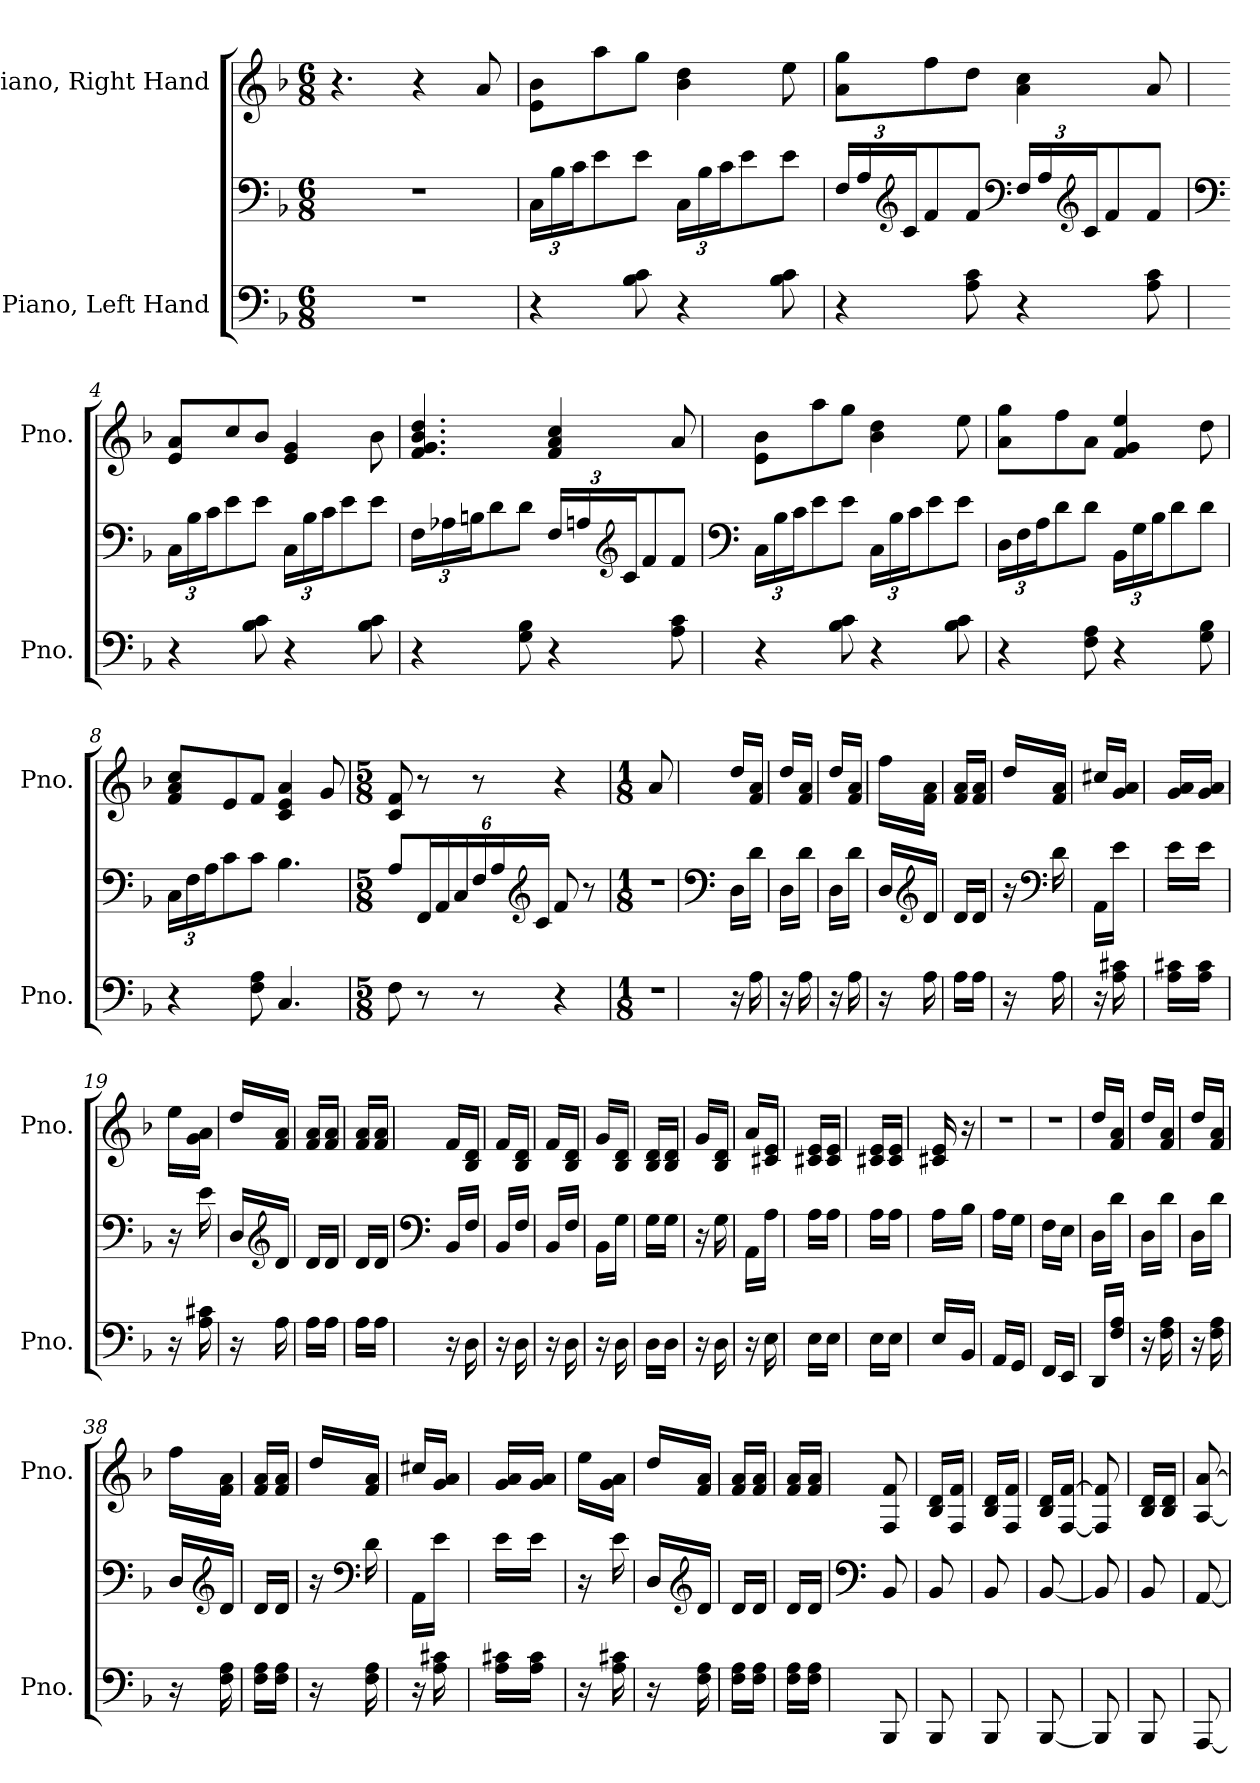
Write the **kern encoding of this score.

**kern	**kern	**kern
*part2	*part2	*part1
*staff3	*staff2	*staff1
*I"Piano, Left Hand	*	*I"Piano, Right Hand
*I'Pno.	*	*I'Pno.
*clefF4	*clefF4	*clefG2
*k[b-]	*k[b-]	*k[b-]
*M6/8	*M6/8	*M6/8
*MM100	*MM100	*MM100
=1	=1	=1
2.r	2.r	4.r
.	.	4r
.	.	8a/
=2	=2	=2
*	*Xbrackettup	*
4r	24C\LL	8e\ 8b-\L
.	24B-\	.
.	24c\J	.
.	8e\	8aa\
8B-\ 8c\	8e\J	8gg\J
4r	24C\LL	4b-\ 4dd\
.	24B-\	.
.	24c\J	.
.	8e\	.
8B-\ 8c\	8e\J	8ee\
=3	=3	=3
4r	24F/LL	8a\ 8gg\L
.	24A/	.
*	*clefG2	*
.	24c/J	.
.	8f/	8ff\
8A\ 8c\	8f/J	8dd\J
*	*clefF4	*
4r	24F/LL	4a\ 4cc\
.	24A/	.
*	*clefG2	*
.	24c/J	.
.	8f/	.
8A\ 8c\	8f/J	8a/
!!LO:LB:g=z
=4	=4	=4
*	*clefF4	*
4r	24C\LL	8e/ 8a/L
.	24B-\	.
.	24c\J	.
.	8e\	8cc/
8B-\ 8c\	8e\J	8b-/J
4r	24C\LL	4e/ 4g/
.	24B-\	.
.	24c\J	.
.	8e\	.
8B-\ 8c\	8e\J	8b-\
=5	=5	=5
4r	24F\LL	4.f/ 4.g/ 4.b-/ 4.dd/
.	24A-X\	.
.	24Bn\J	.
.	8d\	.
8G\ 8B-\	8d\J	.
4r	24F/LL	4f/ 4a/ 4cc/
.	24An/	.
*	*clefG2	*
.	24c/J	.
.	8f/	.
8A\ 8c\	8f/J	8a/
=6	=6	=6
*	*clefF4	*
4r	24C\LL	8e\ 8b-\L
.	24B-\	.
.	24c\J	.
.	8e\	8aa\
8B-\ 8c\	8e\J	8gg\J
4r	24C\LL	4b-\ 4dd\
.	24B-\	.
.	24c\J	.
.	8e\	.
8B-\ 8c\	8e\J	8ee\
!!LO:LB:g=z
=7	=7	=7
4r	24D\LL	8a\ 8gg\L
.	24F\	.
.	24A\J	.
.	8d\	8ff\
8F\ 8A\	8d\J	8a\J
4r	24BB-\LL	4f/ 4g/ 4ee/
.	24G\	.
.	24B-\J	.
.	8d\	.
8G\ 8B-\	8d\J	8dd\
=8	=8	=8
4r	24C\LL	8f/ 8a/ 8cc/L
.	24F\	.
.	24A\J	.
.	8c\	8e/
8F\ 8A\	8c\J	8f/J
4.C/	4.B-\	4c/ 4e/ 4a/
.	.	8g/
=9	=9	=9
*M5/8	*M5/8	*M5/8
8F\	8A/L	8c/ 8f/
8r	24FF/L	8r
.	24AA/	.
.	24C/	.
8r	24F/	8r
.	24A/	.
*	*clefG2	*
.	24c/JJ	.
4r	8f/	4r
.	8r	.
=10	=10	=10
*M1/8	*M1/8	*M1/8
8r	8r	8a/
=11	=11	=11
*	*clefF4	*
16r	16D\LL	16dd/LL
16A\	16d\JJ	16f/ 16a/JJ
!!LO:LB:g=z
=12	=12	=12
16r	16D\LL	16dd/LL
16A\	16d\JJ	16f/ 16a/JJ
=13	=13	=13
16r	16D\LL	16dd/LL
16A\	16d\JJ	16f/ 16a/JJ
=14	=14	=14
16r	16D/LL	16ff\LL
*	*clefG2	*
16A\	16d/JJ	16f\ 16a\JJ
=15	=15	=15
16A\LL	16d/LL	16f/ 16a/LL
16A\JJ	16d/JJ	16f/ 16a/JJ
=16	=16	=16
16r	16r	16dd/LL
*	*clefF4	*
16A\	16d\	16f/ 16a/JJ
=17	=17	=17
16r	16AA\LL	16cc#X/LL
16A\ 16c#X\	16e\JJ	16g/ 16a/JJ
=18	=18	=18
16A\ 16c#X\LL	16e\LL	16g/ 16a/LL
16A\ 16c#\JJ	16e\JJ	16g/ 16a/JJ
=19	=19	=19
16r	16r	16ee\LL
16A\ 16c#X\	16e\	16g\ 16a\JJ
=20	=20	=20
16r	16D/LL	16dd/LL
*	*clefG2	*
16A\	16d/JJ	16f/ 16a/JJ
=21	=21	=21
16A\LL	16d/LL	16f/ 16a/LL
16A\JJ	16d/JJ	16f/ 16a/JJ
!!LO:PB:g=z
=22	=22	=22
16A\LL	16d/LL	16f/ 16a/LL
16A\JJ	16d/JJ	16f/ 16a/JJ
=23	=23	=23
*	*clefF4	*
16r	16BB-/LL	16f/LL
16D\	16F/JJ	16B-/ 16d/JJ
=24	=24	=24
16r	16BB-/LL	16f/LL
16D\	16F/JJ	16B-/ 16d/JJ
=25	=25	=25
16r	16BB-/LL	16f/LL
16D\	16F/JJ	16B-/ 16d/JJ
=26	=26	=26
16r	16BB-\LL	16g/LL
16D\	16G\JJ	16B-/ 16d/JJ
=27	=27	=27
16D\LL	16G\LL	16B-/ 16d/LL
16D\JJ	16G\JJ	16B-/ 16d/JJ
=28	=28	=28
16r	16r	16g/LL
16D\	16G\	16B-/ 16d/JJ
=29	=29	=29
16r	16AA\LL	16a/LL
16E\	16A\JJ	16c#X/ 16e/JJ
=30	=30	=30
16E\LL	16A\LL	16c#X/ 16e/LL
16E\JJ	16A\JJ	16c#/ 16e/JJ
=31	=31	=31
16E\LL	16A\LL	16c#X/ 16e/LL
16E\JJ	16A\JJ	16c#/ 16e/JJ
=32	=32	=32
16E/LL	16A\LL	16c#X/ 16e/
16BB-/JJ	16B-\JJ	16r
!!LO:LB:g=z
=33	=33	=33
16AA/LL	16A\LL	8r
16GG/JJ	16G\JJ	.
=34	=34	=34
16FF/LL	16F\LL	8r
16EE/JJ	16E\JJ	.
=35	=35	=35
16DD/LL	16D\LL	16dd/LL
16F/ 16A/JJ	16d\JJ	16f/ 16a/JJ
=36	=36	=36
16r	16D\LL	16dd/LL
16F\ 16A\	16d\JJ	16f/ 16a/JJ
=37	=37	=37
16r	16D\LL	16dd/LL
16F\ 16A\	16d\JJ	16f/ 16a/JJ
=38	=38	=38
16r	16D/LL	16ff\LL
*	*clefG2	*
16F\ 16A\	16d/JJ	16f\ 16a\JJ
=39	=39	=39
16F\ 16A\LL	16d/LL	16f/ 16a/LL
16F\ 16A\JJ	16d/JJ	16f/ 16a/JJ
=40	=40	=40
16r	16r	16dd/LL
*	*clefF4	*
16F\ 16A\	16d\	16f/ 16a/JJ
=41	=41	=41
16r	16AA\LL	16cc#X/LL
16A\ 16c#X\	16e\JJ	16g/ 16a/JJ
=42	=42	=42
16A\ 16c#X\LL	16e\LL	16g/ 16a/LL
16A\ 16c#\JJ	16e\JJ	16g/ 16a/JJ
!!LO:LB:g=z
=43	=43	=43
16r	16r	16ee\LL
16A\ 16c#X\	16e\	16g\ 16a\JJ
=44	=44	=44
16r	16D/LL	16dd/LL
*	*clefG2	*
16F\ 16A\	16d/JJ	16f/ 16a/JJ
=45	=45	=45
16F\ 16A\LL	16d/LL	16f/ 16a/LL
16F\ 16A\JJ	16d/JJ	16f/ 16a/JJ
=46	=46	=46
16F\ 16A\LL	16d/LL	16f/ 16a/LL
16F\ 16A\JJ	16d/JJ	16f/ 16a/JJ
=47	=47	=47
*	*clefF4	*
8BBB-/	8BB-/	8F/ 8f/
=48	=48	=48
8BBB-/	8BB-/	16B-/ 16d/LL
.	.	16F/ 16f/JJ
=49	=49	=49
8BBB-/	8BB-/	16B-/ 16d/LL
.	.	16F/ 16f/JJ
=50	=50	=50
[8BBB-/	[8BB-/	16B-/ 16d/LL
.	.	[16F/ [16f/JJ
=51	=51	=51
8BBB-/]	8BB-/]	8F/] 8f/]
=52	=52	=52
8BBB-/	8BB-/	16B-/ 16d/LL
.	.	16B-/ 16d/JJ
=53	=53	=53
[8AAA/	[8AA/	[8A/ [8a/
=	=	=
*-	*-	*-
